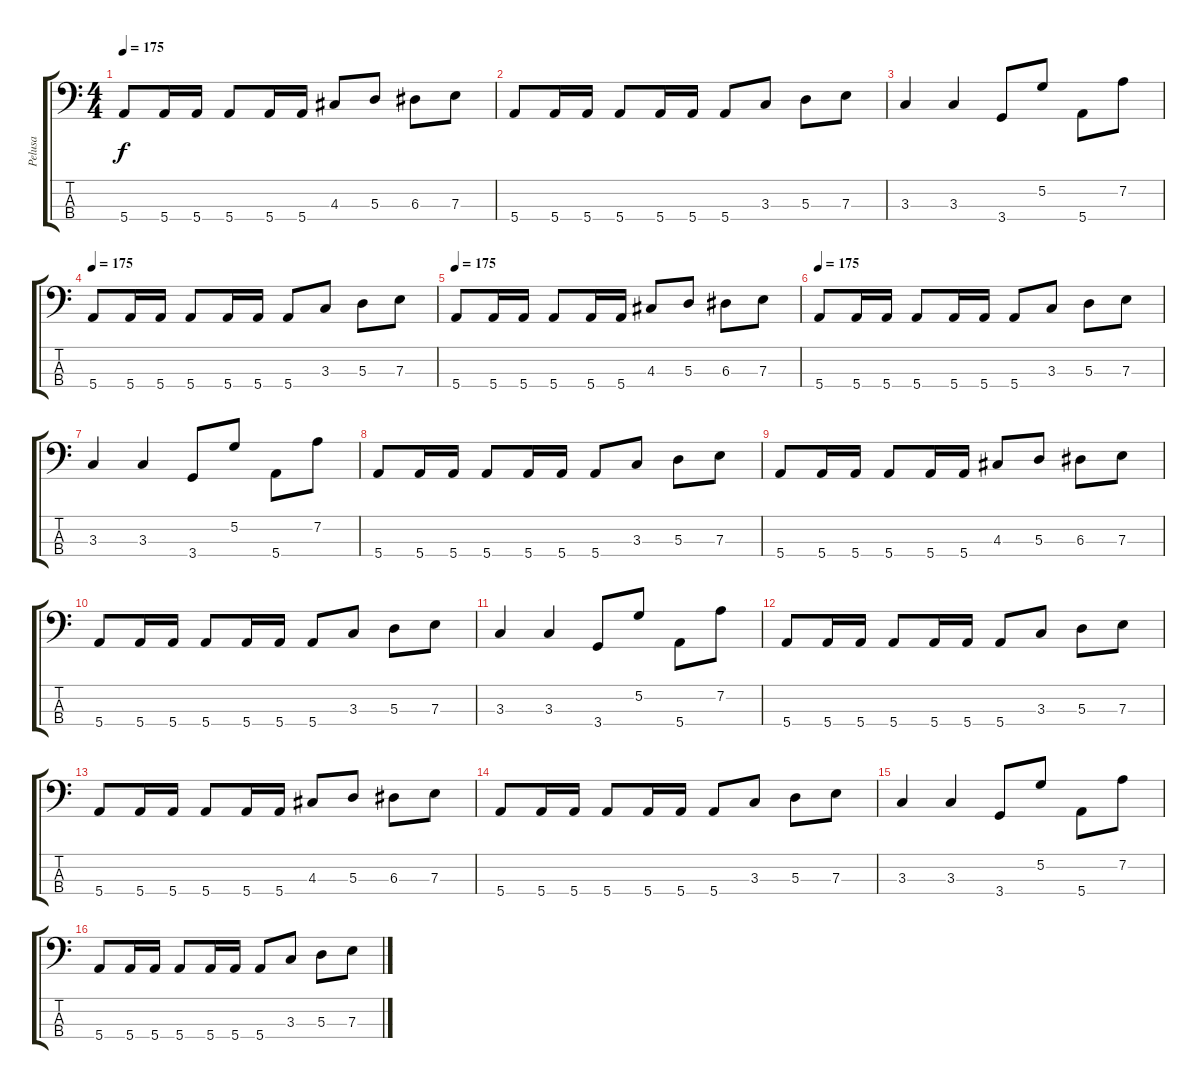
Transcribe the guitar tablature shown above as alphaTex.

\track ("Pelusa" "Pelusa") {instrument electricbassfinger}
\staff {score tabs}
\tuning (G2 D2 A1 E1) {hide}
\ts (4 4)
\tempo 175
\clef f4
\ks c
5.4.8{dy f} 5.4.16 5.4.16 5.4.8 5.4.16 5.4.16 4.3.8 5.3.8 6.3.8 7.3.8 |
5.4.8 5.4.16 5.4.16 5.4.8 5.4.16 5.4.16 5.4.8 3.3.8 5.3.8 7.3.8 |
3.3.4 3.3.4 3.4.8 5.2.8 5.4.8 7.2.8 |
\tempo 175
5.4.8 5.4.16 5.4.16 5.4.8 5.4.16 5.4.16 5.4.8 3.3.8 5.3.8 7.3.8 |
\tempo 175
5.4.8 5.4.16 5.4.16 5.4.8 5.4.16 5.4.16 4.3.8 5.3.8 6.3.8 7.3.8 |
\tempo 175
5.4.8 5.4.16 5.4.16 5.4.8 5.4.16 5.4.16 5.4.8 3.3.8 5.3.8 7.3.8 |
3.3.4 3.3.4 3.4.8 5.2.8 5.4.8 7.2.8 |
5.4.8 5.4.16 5.4.16 5.4.8 5.4.16 5.4.16 5.4.8 3.3.8 5.3.8 7.3.8 |
5.4.8 5.4.16 5.4.16 5.4.8 5.4.16 5.4.16 4.3.8 5.3.8 6.3.8 7.3.8 |
5.4.8 5.4.16 5.4.16 5.4.8 5.4.16 5.4.16 5.4.8 3.3.8 5.3.8 7.3.8 |
3.3.4 3.3.4 3.4.8 5.2.8 5.4.8 7.2.8 |
5.4.8 5.4.16 5.4.16 5.4.8 5.4.16 5.4.16 5.4.8 3.3.8 5.3.8 7.3.8 |
5.4.8 5.4.16 5.4.16 5.4.8 5.4.16 5.4.16 4.3.8 5.3.8 6.3.8 7.3.8 |
5.4.8 5.4.16 5.4.16 5.4.8 5.4.16 5.4.16 5.4.8 3.3.8 5.3.8 7.3.8 |
3.3.4 3.3.4 3.4.8 5.2.8 5.4.8 7.2.8 |
5.4.8 5.4.16 5.4.16 5.4.8 5.4.16 5.4.16 5.4.8 3.3.8 5.3.8 7.3.8
